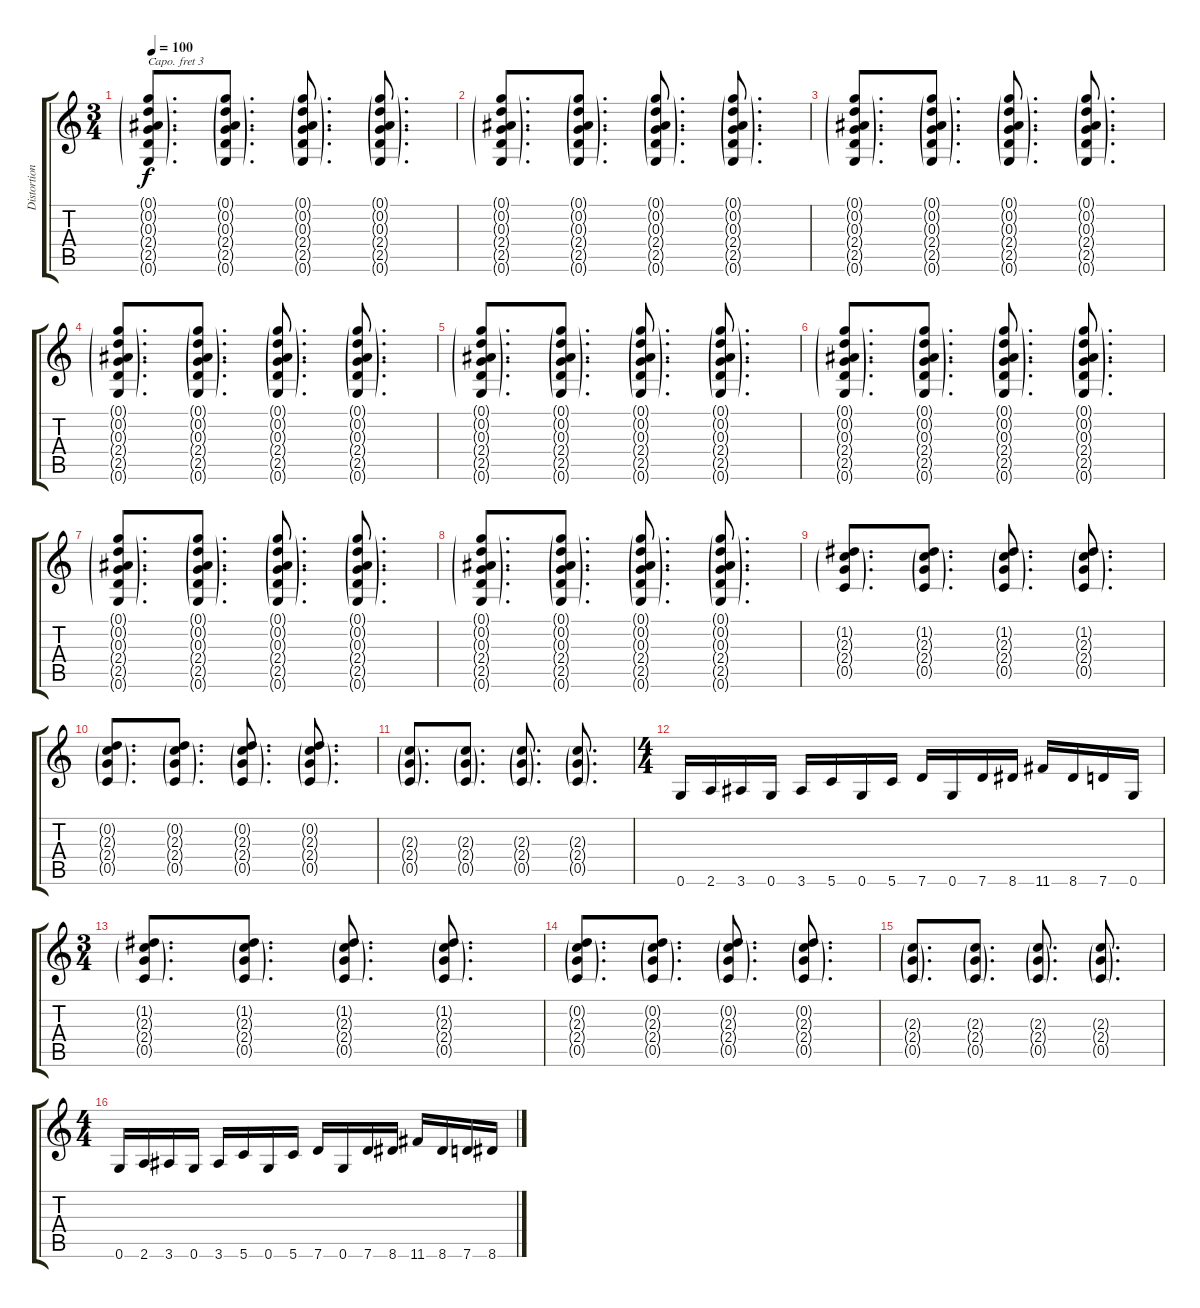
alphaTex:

\track ("Distortion Guitar Left" "Distortion") {instrument distortionguitar}
\staff {score tabs}
\capo 3
\tuning (E4 B3 G3 D3 A2 E2) {hide}
\ts (3 4)
\tempo 100
\clef g2
\ks c
(0.1{g} 0.2{g} 0.3{g} 2.4{g} 2.5{g} 0.6{g}).8{d dy f} (0.1{g} 0.2{g} 0.3{g} 2.4{g} 2.5{g} 0.6{g}).8{d} (0.1{g} 0.2{g} 0.3{g} 2.4{g} 2.5{g} 0.6{g}).8{d} (0.1{g} 0.2{g} 0.3{g} 2.4{g} 2.5{g} 0.6{g}).8{d} |
(0.1{g} 0.2{g} 0.3{g} 2.4{g} 2.5{g} 0.6{g}).8{d} (0.1{g} 0.2{g} 0.3{g} 2.4{g} 2.5{g} 0.6{g}).8{d} (0.1{g} 0.2{g} 0.3{g} 2.4{g} 2.5{g} 0.6{g}).8{d} (0.1{g} 0.2{g} 0.3{g} 2.4{g} 2.5{g} 0.6{g}).8{d} |
(0.1{g} 0.2{g} 0.3{g} 2.4{g} 2.5{g} 0.6{g}).8{d} (0.1{g} 0.2{g} 0.3{g} 2.4{g} 2.5{g} 0.6{g}).8{d} (0.1{g} 0.2{g} 0.3{g} 2.4{g} 2.5{g} 0.6{g}).8{d} (0.1{g} 0.2{g} 0.3{g} 2.4{g} 2.5{g} 0.6{g}).8{d} |
(0.1{g} 0.2{g} 0.3{g} 2.4{g} 2.5{g} 0.6{g}).8{d} (0.1{g} 0.2{g} 0.3{g} 2.4{g} 2.5{g} 0.6{g}).8{d} (0.1{g} 0.2{g} 0.3{g} 2.4{g} 2.5{g} 0.6{g}).8{d} (0.1{g} 0.2{g} 0.3{g} 2.4{g} 2.5{g} 0.6{g}).8{d} |
(0.1{g} 0.2{g} 0.3{g} 2.4{g} 2.5{g} 0.6{g}).8{d} (0.1{g} 0.2{g} 0.3{g} 2.4{g} 2.5{g} 0.6{g}).8{d} (0.1{g} 0.2{g} 0.3{g} 2.4{g} 2.5{g} 0.6{g}).8{d} (0.1{g} 0.2{g} 0.3{g} 2.4{g} 2.5{g} 0.6{g}).8{d} |
(0.1{g} 0.2{g} 0.3{g} 2.4{g} 2.5{g} 0.6{g}).8{d} (0.1{g} 0.2{g} 0.3{g} 2.4{g} 2.5{g} 0.6{g}).8{d} (0.1{g} 0.2{g} 0.3{g} 2.4{g} 2.5{g} 0.6{g}).8{d} (0.1{g} 0.2{g} 0.3{g} 2.4{g} 2.5{g} 0.6{g}).8{d} |
(0.1{g} 0.2{g} 0.3{g} 2.4{g} 2.5{g} 0.6{g}).8{d} (0.1{g} 0.2{g} 0.3{g} 2.4{g} 2.5{g} 0.6{g}).8{d} (0.1{g} 0.2{g} 0.3{g} 2.4{g} 2.5{g} 0.6{g}).8{d} (0.1{g} 0.2{g} 0.3{g} 2.4{g} 2.5{g} 0.6{g}).8{d} |
(0.1{g} 0.2{g} 0.3{g} 2.4{g} 2.5{g} 0.6{g}).8{d} (0.1{g} 0.2{g} 0.3{g} 2.4{g} 2.5{g} 0.6{g}).8{d} (0.1{g} 0.2{g} 0.3{g} 2.4{g} 2.5{g} 0.6{g}).8{d} (0.1{g} 0.2{g} 0.3{g} 2.4{g} 2.5{g} 0.6{g}).8{d} |
(1.2{g} 2.3{g} 2.4{g} 0.5{g}).8{d} (1.2{g} 2.3{g} 2.4{g} 0.5{g}).8{d} (1.2{g} 2.3{g} 2.4{g} 0.5{g}).8{d} (1.2{g} 2.3{g} 2.4{g} 0.5{g}).8{d} |
(0.2{g} 2.3{g} 2.4{g} 0.5{g}).8{d} (0.2{g} 2.3{g} 2.4{g} 0.5{g}).8{d} (0.2{g} 2.3{g} 2.4{g} 0.5{g}).8{d} (0.2{g} 2.3{g} 2.4{g} 0.5{g}).8{d} |
(2.3{g} 2.4{g} 0.5{g}).8{d} (2.3{g} 2.4{g} 0.5{g}).8{d} (2.3{g} 2.4{g} 0.5{g}).8{d} (2.3{g} 2.4{g} 0.5{g}).8{d} |
\ts (4 4)
0.6.16 2.6.16 3.6.16 0.6.16 3.6.16 5.6.16 0.6.16 5.6.16 7.6.16 0.6.16 7.6.16 8.6.16 11.6.16 8.6.16 7.6.16 0.6.16 |
\ts (3 4)
(1.2{g} 2.3{g} 2.4{g} 0.5{g}).8{d} (1.2{g} 2.3{g} 2.4{g} 0.5{g}).8{d} (1.2{g} 2.3{g} 2.4{g} 0.5{g}).8{d} (1.2{g} 2.3{g} 2.4{g} 0.5{g}).8{d} |
(0.2{g} 2.3{g} 2.4{g} 0.5{g}).8{d} (0.2{g} 2.3{g} 2.4{g} 0.5{g}).8{d} (0.2{g} 2.3{g} 2.4{g} 0.5{g}).8{d} (0.2{g} 2.3{g} 2.4{g} 0.5{g}).8{d} |
(2.3{g} 2.4{g} 0.5{g}).8{d} (2.3{g} 2.4{g} 0.5{g}).8{d} (2.3{g} 2.4{g} 0.5{g}).8{d} (2.3{g} 2.4{g} 0.5{g}).8{d} |
\ts (4 4)
0.6.16 2.6.16 3.6.16 0.6.16 3.6.16 5.6.16 0.6.16 5.6.16 7.6.16 0.6.16 7.6.16 8.6.16 11.6.16 8.6.16 7.6.16 8.6.16
